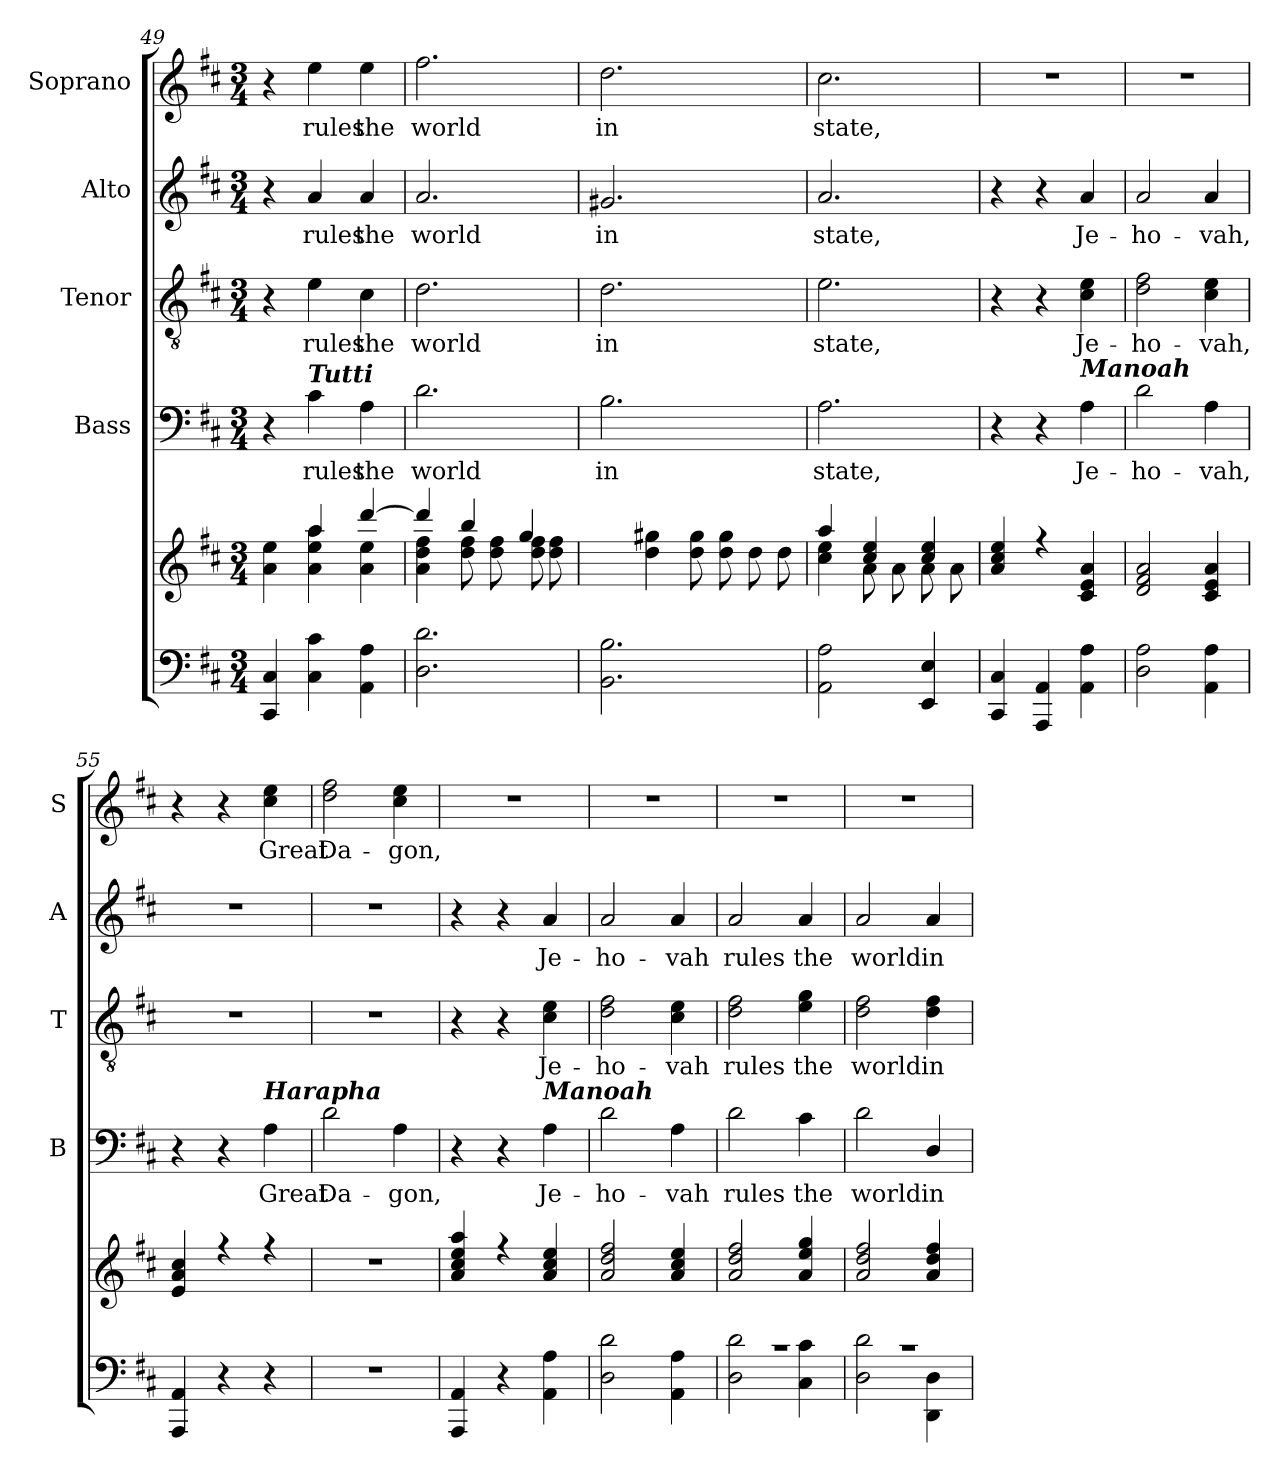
**kern	**kern	**kern	**text	**kern	**text	**kern	**text	**kern	**text
*part6	*part5	*part4	*part4	*part3	*part3	*part2	*part2	*part1	*part1
*staff6	*staff5	*staff4	*staff4	*staff3	*staff3	*staff2	*staff2	*staff1	*staff1
*	*	*I"Bass	*	*I"Tenor	*	*I"Alto	*	*I"Soprano	*
*	*	*I'B	*	*I'T	*	*I'A	*	*I'S	*
*clefF4	*clefG2	*clefF4	*	*clefGv2	*	*clefG2	*	*clefG2	*
*k[f#c#]	*k[f#c#]	*k[f#c#]	*	*k[f#c#]	*	*k[f#c#]	*	*k[f#c#]	*
*D:	*D:	*D:	*	*D:	*	*D:	*	*D:	*
*M3/4	*M3/4	*M3/4	*	*M3/4	*	*M3/4	*	*M3/4	*
=49	=49	=49	=49	=49	=49	=49	=49	=49	=49
*	*^	*	*	*	*	*	*	*	*
4CC#/ 4C#/	4ryy	4a\ 4ee\	4r	.	4r	.	4r	.	4r	.
!	!	!	!LO:TX:a:Bi:t=Tutti	!	!	!	!	!	!	!
!	!	!	!	!LO:LY:b	!	!LO:LY:b	!	!LO:LY:b	!	!LO:LY:b
4C#\ 4c#\	4aa/	4a\ 4ee\ 4aa\	4c#\	rules	4e\	rules	4a/	rules	4ee\	rules
!	!	!	!	!LO:LY:b	!	!LO:LY:b	!	!LO:LY:b	!	!LO:LY:b
4AA\ 4A\	[>4ddd/	4a\ 4ee\	4A\	the	4c#\	the	4a/	the	4ee\	the
=50	=50	=50	=50	=50	=50	=50	=50	=50	=50	=50
!	!	!	!	!LO:LY:b	!	!LO:LY:b	!	!LO:LY:b	!	!LO:LY:b
2.D\ 2.d\	4ddd/]	4a\ 4dd\ 4ff#\	2.d\	world	2.d\	world	2.a/	world	2.ff#\	world
.	4bb/	8dd\ 8ff#\	.	.	.	.	.	.	.	.
.	.	8dd\ 8ff#\	.	.	.	.	.	.	.	.
.	4gg/	8dd\ 8ff#\	.	.	.	.	.	.	.	.
.	.	8dd\ 8ff#\	.	.	.	.	.	.	.	.
=51	=51	=51	=51	=51	=51	=51	=51	=51	=51	=51
!	!LO:N:vis=1	!	!	!LO:LY:b	!	!LO:LY:b	!	!LO:LY:b	!	!LO:LY:b
2.BB\ 2.B\	2.ryy	4ryy	2.B\	in	2.d\	in	2.g#X/	in	2.dd\	in
.	.	4dd\ 4gg#X\	.	.	.	.	.	.	.	.
.	.	8dd\ 8gg#\	.	.	.	.	.	.	.	.
.	.	8dd\ 8gg#\	.	.	.	.	.	.	.	.
4ryy	4ryy	8dd\	4ryy	.	4ryy	.	4ryy	.	4ryy	.
.	.	8dd\	.	.	.	.	.	.	.	.
=52	=52	=52	=52	=52	=52	=52	=52	=52	=52	=52
!	!	!	!	!LO:LY:b	!	!LO:LY:b	!	!LO:LY:b	!	!LO:LY:b
2AA\ 2A\	4aa/	4cc#\ 4ee\	2.A\	state,	2.e\	state,	2.a/	state,	2.cc#\	state,
.	4cc#/ 4ee/	8a\	.	.	.	.	.	.	.	.
.	.	8a\	.	.	.	.	.	.	.	.
4EE/ 4E/	4cc#/ 4ee/	8a\	.	.	.	.	.	.	.	.
.	.	8a\	.	.	.	.	.	.	.	.
=53	=53	=53	=53	=53	=53	=53	=53	=53	=53	=53
!	!	!LO:N:vis=1	!	!	!	!	!	!	!	!
4CC#/ 4C#/	4a/ 4cc#/ 4ee/	2.ryy	4r	.	4r	.	4r	.	2.r	.
4AAA/ 4AA/	4r	.	4r	.	4r	.	4r	.	.	.
!	!	!	!LO:TX:a:Bi:t=Manoah	!	!	!	!	!	!	!
!	!	!	!	!LO:LY:b	!	!LO:LY:b	!	!LO:LY:b	!	!
4AA\ 4A\	4c#/ 4e/ 4a/	.	4A\	Je-	4c#\ 4e\	Je-	4a/	Je-	.	.
=54	=54	=54	=54	=54	=54	=54	=54	=54	=54	=54
!	!	!LO:N:vis=1	!	!LO:LY:b	!	!LO:LY:b	!	!LO:LY:b	!	!
2D\ 2A\	2d/ 2f#/ 2a/	2.ryy	2d\	-ho-	2d\ 2f#\	-ho-	2a/	-ho-	2.r	.
!	!	!	!	!LO:LY:b	!	!LO:LY:b	!	!LO:LY:b	!	!
4AA\ 4A\	4c#/ 4e/ 4a/	.	4A\	-vah,	4c#\ 4e\	-vah,	4a/	-vah,	.	.
=55	=55	=55	=55	=55	=55	=55	=55	=55	=55	=55
!	!	!LO:N:vis=1	!	!	!	!	!	!	!	!
4AAA/ 4AA/	4e/ 4a/ 4cc#/	2.ryy	4r	.	2.r	.	2.r	.	4r	.
4r	4r	.	4r	.	.	.	.	.	4r	.
!	!	!	!LO:TX:a:Bi:t=Harapha	!	!	!	!	!	!	!
!	!	!	!	!LO:LY:b	!	!	!	!	!	!LO:LY:b
4r	4r	.	4A\	Great	.	.	.	.	4cc#\ 4ee\	Great
*	*v	*v	*	*	*	*	*	*	*	*
=56	=56	=56	=56	=56	=56	=56	=56	=56	=56
!	!	!	!LO:LY:b	!	!	!	!	!	!LO:LY:b
2.r	2.r	2d\	Da-	2.r	.	2.r	.	2dd\ 2ff#\	Da-
!	!	!	!LO:LY:b	!	!	!	!	!	!LO:LY:b
.	.	4A\	-gon,	.	.	.	.	4cc#\ 4ee\	-gon,
=57	=57	=57	=57	=57	=57	=57	=57	=57	=57
*	*^	*	*	*	*	*	*	*	*
!	!	!LO:N:vis=1	!	!	!	!	!	!	!	!
4AAA/ 4AA/	4a/ 4cc#/ 4ee/ 4aa/	2.ryy	4r	.	4r	.	4r	.	2.r	.
4r	4r	.	4r	.	4r	.	4r	.	.	.
!	!	!	!LO:TX:a:Bi:t=Manoah	!	!	!	!	!	!	!
!	!	!	!	!LO:LY:b	!	!LO:LY:b	!	!LO:LY:b	!	!
4AA\ 4A\	4a/ 4cc#/ 4ee/	.	4A\	Je-	4c#\ 4e\	Je-	4a/	Je-	.	.
=58	=58	=58	=58	=58	=58	=58	=58	=58	=58	=58
!	!	!LO:N:vis=1	!	!LO:LY:b	!	!LO:LY:b	!	!LO:LY:b	!	!
2D\ 2d\	2a/ 2dd/ 2ff#/	2.ryy	2d\	-ho-	2d\ 2f#\	-ho-	2a/	-ho-	2.r	.
!	!	!	!	!LO:LY:b	!	!LO:LY:b	!	!LO:LY:b	!	!
4AA\ 4A\	4a/ 4cc#/ 4ee/	.	4A\	-vah	4c#\ 4e\	-vah	4a/	-vah	.	.
!!LO:LB:g=z
=59	=59	=59	=59	=59	=59	=59	=59	=59	=59	=59
!LO:N:vis=1	!	!LO:N:vis=1	!	!LO:LY:b	!	!LO:LY:b	!	!LO:LY:b	!	!
*^	*	*	*	*	*	*	*	*	*	*
2.rc	2D\ 2d\	2a/ 2dd/ 2ff#/	2.ryy	2d\	rules	2d\ 2f#\	rules	2a/	rules	2.r	.
!	!	!	!	!	!LO:LY:b	!	!LO:LY:b	!	!LO:LY:b	!	!
.	4C#\ 4c#\	4a/ 4ee/ 4gg/	.	4c#\	the	4e\ 4g\	the	4a/	the	.	.
=60	=60	=60	=60	=60	=60	=60	=60	=60	=60	=60	=60
!LO:N:vis=1	!	!	!LO:N:vis=1	!	!LO:LY:b	!	!LO:LY:b	!	!LO:LY:b	!	!
2.rc	2D\ 2d\	2a/ 2dd/ 2ff#/	2.ryy	2d\	world	2d\ 2f#\	world	2a/	world	2.r	.
!	!	!	!	!	!LO:LY:b	!	!LO:LY:b	!	!LO:LY:b	!	!
.	4DD\ 4D\	4a/ 4dd/ 4ff#/	.	4D/	in	4d\ 4f#\	in	4a/	in	.	.
*v	*v	*	*	*	*	*	*	*	*	*	*
*	*v	*v	*	*	*	*	*	*	*	*
=	=	=	=	=	=	=	=	=	=
*-	*-	*-	*-	*-	*-	*-	*-	*-	*-
